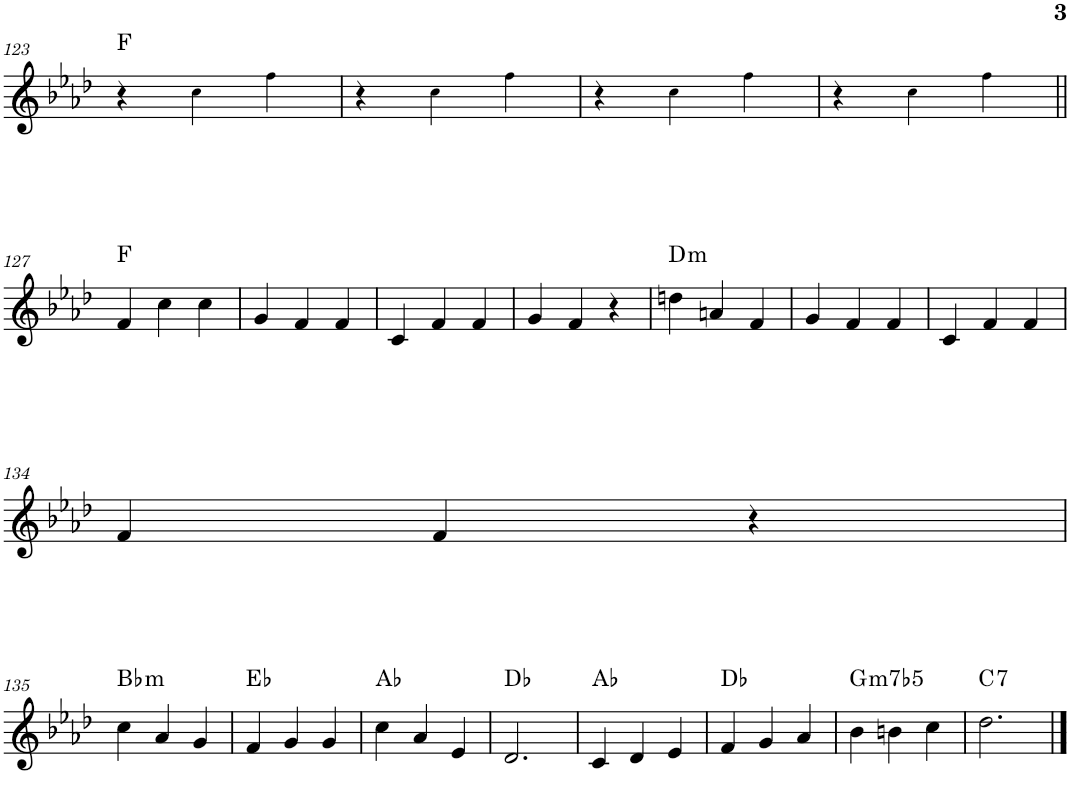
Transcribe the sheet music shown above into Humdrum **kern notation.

**kern	**harte
*part1	*part1
*staff1	*
*I"Piano	*
*I'Pno.	*
!!LO:PB:g=z
*clefG2	*
*k[b-e-a-d-]	*
*M3/4	*
=123	=123
4r	F:maj
4cc!\	.
4ff!\	.
=124	=124
4r	.
4cc!\	.
4ff!\	.
=125	=125
4r	.
4cc!\	.
4ff!\	.
=126	=126
4r	.
4cc!\	.
4ff!\	.
!!LO:LB:g=z
=127||	=127||
4f/	F:maj
4cc\	.
4cc\	.
=128	=128
4g/	.
4f/	.
4f/	.
=129	=129
4c/	.
4f/	.
4f/	.
=130	=130
4g/	.
4f/	.
4r	.
=131	=131
!	!LO:H:kt=m
4ddn\	D:min
4an/	.
4f/	.
=132	=132
4g/	.
4f/	.
4f/	.
=133	=133
4c/	.
4f/	.
4f/	.
!!LO:LB:g=z
=134	=134
4f/	.
4f/	.
4r	.
!!LO:LB:g=z
=135	=135
!	!LO:H:kt=m
4cc\	Bb:min
4a-/	.
4g/	.
=136	=136
4f/	Eb:maj
4g/	.
4g/	.
=137	=137
4cc\	Ab:maj
4a-/	.
4e-/	.
=138	=138
2.d-/	Db:maj
=139	=139
4c/	Ab:maj
4d-/	.
4e-/	.
=140	=140
4f/	Db:maj
4g/	.
4a-/	.
=141	=141
!	!LO:H:kt=m7b5
4b-\	G:hdim7
4bn\	.
4cc\	.
=142	=142
!	!LO:H:kt=7
2.dd-\	C:7
==	==
*-	*-
